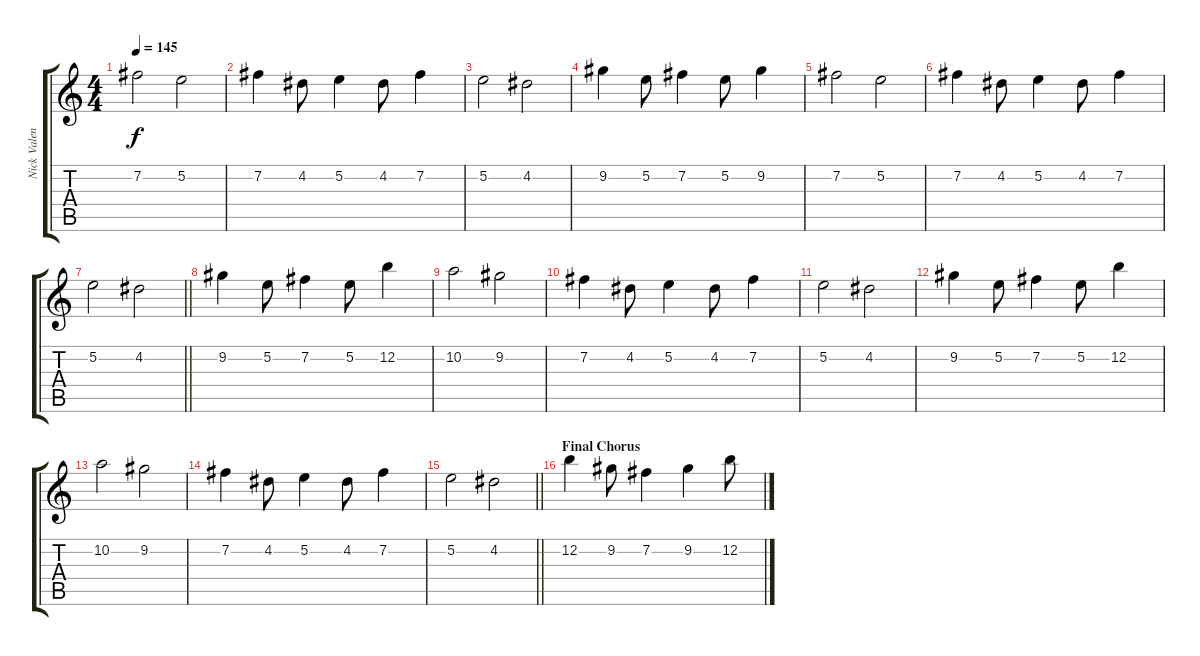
\track ("Nick Valensi" "Nick Valen") {instrument electricguitarjazz}
\staff {score tabs}
\tuning (E4 B3 G3 D3 A2 E2) {hide}
\ts (4 4)
\tempo 145
\clef g2
\ks c
7.2.2{dy f} 5.2.2 |
7.2.4 4.2.8 5.2.4 4.2.8 7.2.4 |
5.2.2 4.2.2 |
9.2.4 5.2.8 7.2.4 5.2.8 9.2.4 |
7.2.2 5.2.2 |
7.2.4 4.2.8 5.2.4 4.2.8 7.2.4 |
\barLineRight lightlight
5.2.2 4.2.2 |
9.2.4 5.2.8 7.2.4 5.2.8 12.2.4 |
10.2.2 9.2.2 |
7.2.4 4.2.8 5.2.4 4.2.8 7.2.4 |
5.2.2 4.2.2 |
9.2.4 5.2.8 7.2.4 5.2.8 12.2.4 |
10.2.2 9.2.2 |
7.2.4 4.2.8 5.2.4 4.2.8 7.2.4 |
\barLineRight lightlight
5.2.2 4.2.2 |
\section ("" "Final Chorus")
12.2.4 9.2.8 7.2.4 9.2.4 12.2.8
